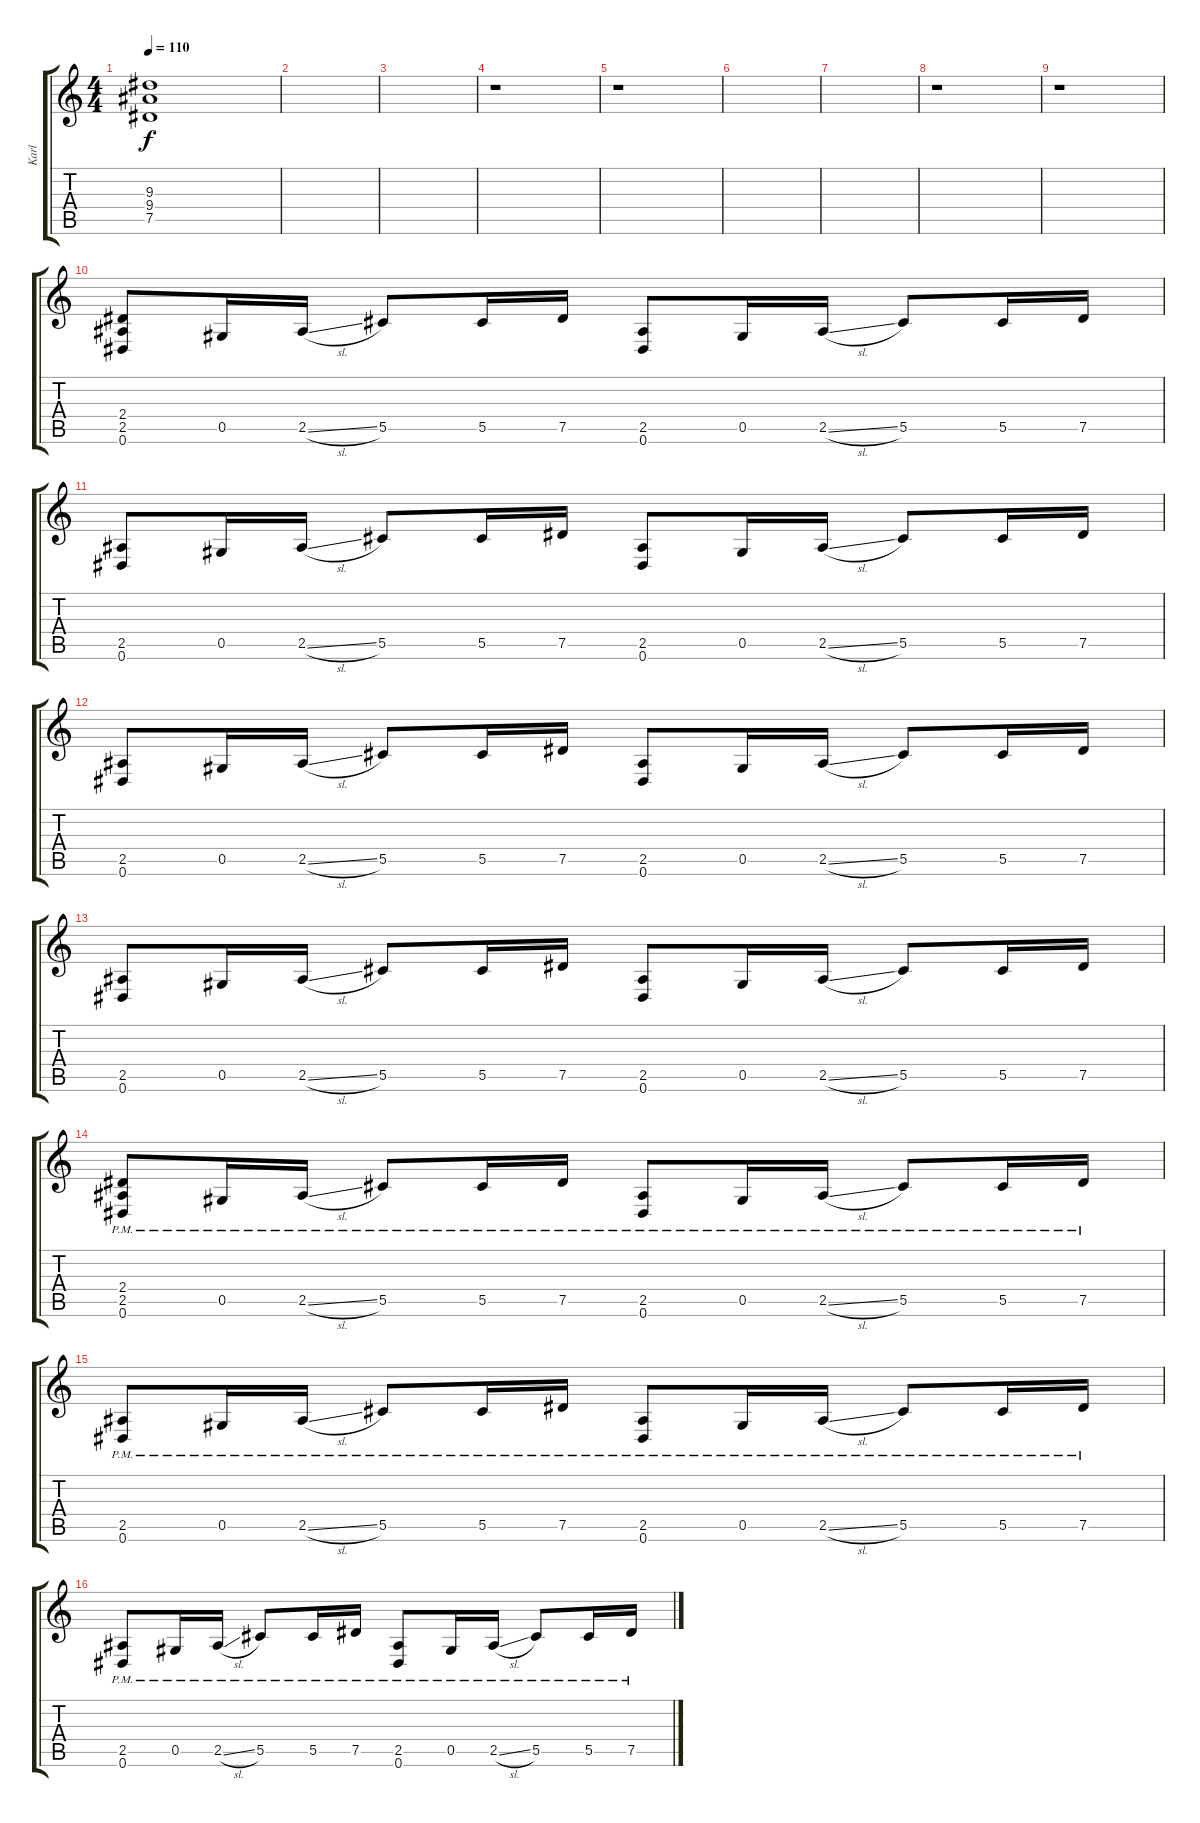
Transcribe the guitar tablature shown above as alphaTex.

\track ("Karl" "Karl") {instrument overdrivenguitar}
\staff {score tabs}
\tuning (Eb4 Bb3 Gb3 Db3 Ab2 Eb2) {hide}
\ts (4 4)
\tempo 110
\clef g2
\ks c
(9.3 9.4 7.5).1{dy f volume 5} |
|
|
r.1 |
r.1 |
|
|
r.1 |
r.1 |
(2.4 2.5 0.6).8{volume 16} 0.5.16 2.5{sl}.16 5.5.8 5.5.16 7.5.16 (2.5 0.6).8 0.5.16 2.5{sl}.16 5.5.8 5.5.16 7.5.16 |
(2.5 0.6).8 0.5.16 2.5{sl}.16 5.5.8 5.5.16 7.5.16 (2.5 0.6).8 0.5.16 2.5{sl}.16 5.5.8 5.5.16 7.5.16 |
(2.5 0.6).8 0.5.16 2.5{sl}.16 5.5.8 5.5.16 7.5.16 (2.5 0.6).8 0.5.16 2.5{sl}.16 5.5.8 5.5.16 7.5.16 |
(2.5 0.6).8 0.5.16 2.5{sl}.16 5.5.8 5.5.16 7.5.16 (2.5 0.6).8 0.5.16 2.5{sl}.16 5.5.8 5.5.16 7.5.16 |
(2.4{pm} 2.5{pm} 0.6{pm}).8 0.5{pm}.16 2.5{sl pm}.16 5.5{pm}.8 5.5{pm}.16 7.5{pm}.16 (2.5{pm} 0.6{pm}).8 0.5{pm}.16 2.5{sl pm}.16 5.5{pm}.8 5.5{pm}.16 7.5{pm}.16 |
(2.5{pm} 0.6{pm}).8 0.5{pm}.16 2.5{sl pm}.16 5.5{pm}.8 5.5{pm}.16 7.5{pm}.16 (2.5{pm} 0.6{pm}).8 0.5{pm}.16 2.5{sl pm}.16 5.5{pm}.8 5.5{pm}.16 7.5{pm}.16 |
(2.5{pm} 0.6{pm}).8 0.5{pm}.16 2.5{sl pm}.16 5.5{pm}.8 5.5{pm}.16 7.5{pm}.16 (2.5{pm} 0.6{pm}).8 0.5{pm}.16 2.5{sl pm}.16 5.5{pm}.8 5.5{pm}.16 7.5{pm}.16
